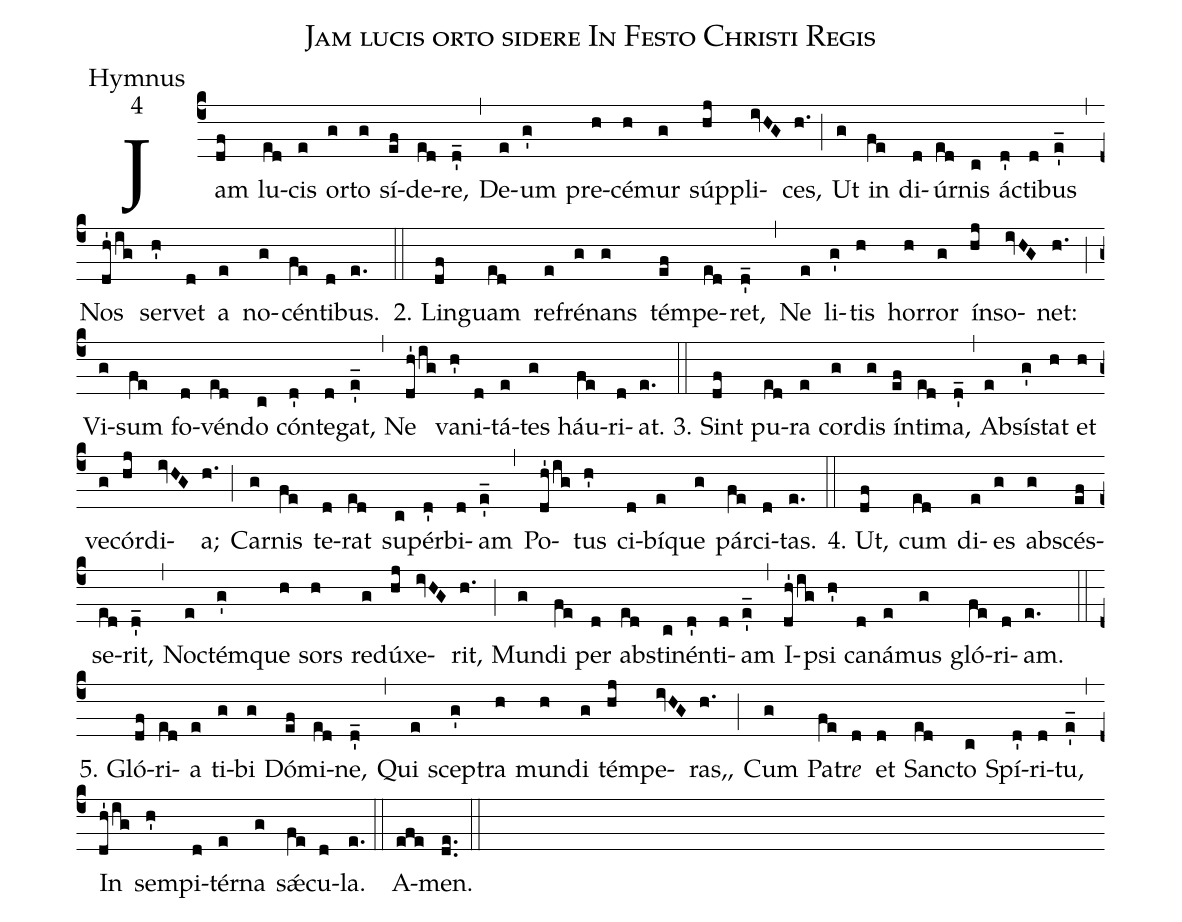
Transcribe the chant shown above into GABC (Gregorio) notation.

name:Jam lucis orto sidere In Festo Christi Regis;
office-part:Hymnus;
mode:4;
%%
(c4)Jam(df) lu(ed)cis(e) or(g)to(g) sí(ef)de(ed)re,(d'_) (,)
De(e)um(g') pre(h)cé(h)mur(g) súp(hj)pli(ivHG)ces,(h.) (;)
Ut(g) in(fe) di(d)úr(ed)nis(c) á(d')cti(d)bus(e'_) (,)
Nos(dh'1/ig) ser(h')vet(d) a(e) no(g)cén(fe)ti(d)bus.(e.) (::)

2. Lin(df)guam(ed) re(e)fré(g)nans(g) tém(ef)pe(ed)ret,(d'_) (,)
Ne(e) li(g')tis(h) hor(h)ror(g) ín(hj)so(ivHG)net:(h.) (;)
Vi(g)sum(fe) fo(d)vén(ed)do(c) cón(d')te(d)gat,(e'_) (,)
Ne(dh'1/ig) va(h')ni(d)tá(e)tes(g) háu(fe)ri(d)at.(e.) (::)

3. Sint(df) pu(ed)ra(e) cor(g)dis(g) ín(ef)ti(ed)ma,(d'_) (,)
Ab(e)sí(g')stat(h) et(h) ve(g)cór(hj)di(ivHG)a;(h.) (;)
Car(g)nis(fe) te(d)rat(ed) su(c)pér(d')bi(d)am(e'_) (,)
Po(dh'1/ig)tus(h') ci(d)bí(e)que(g) pár(fe)ci(d)tas.(e.) (::)

4. Ut,(df) cum(ed) di(e)es(g) ab(g)scés(ef)se(ed)rit,(d'_) (,)
No(e)ctém(g')que(h) sors(h) re(g)dú(hj)xe(ivHG)rit,(h.) (;)
Mun(g)di(fe) per(d) ab(ed)sti(c)nén(d')ti(d)am(e'_) (,)
I(dh'1/ig)psi(h') ca(d)ná(e)mus(g) gló(fe)ri(d)am.(e.) (::)

5. Gló(df)ri(ed)a(e) ti(g)bi(g) Dó(ef)mi(ed)ne,(d'_) (,)
Qui(e) scep(g')tra(h) mun(h)di(g) tém(hj)pe(ivHG)ras,,(h.) (;)
Cum(g) Pa(fe)tr<i>e</i>(d) et(d) San(ed)cto(c) Spí(d')ri(d)tu,(e'_) (,)
In(dh'1/ig) sem(h')pi(d)tér(e)na(g) sǽ(fe)cu(d)la.(e.) (::)
A(efe)men.(de..) (::)
